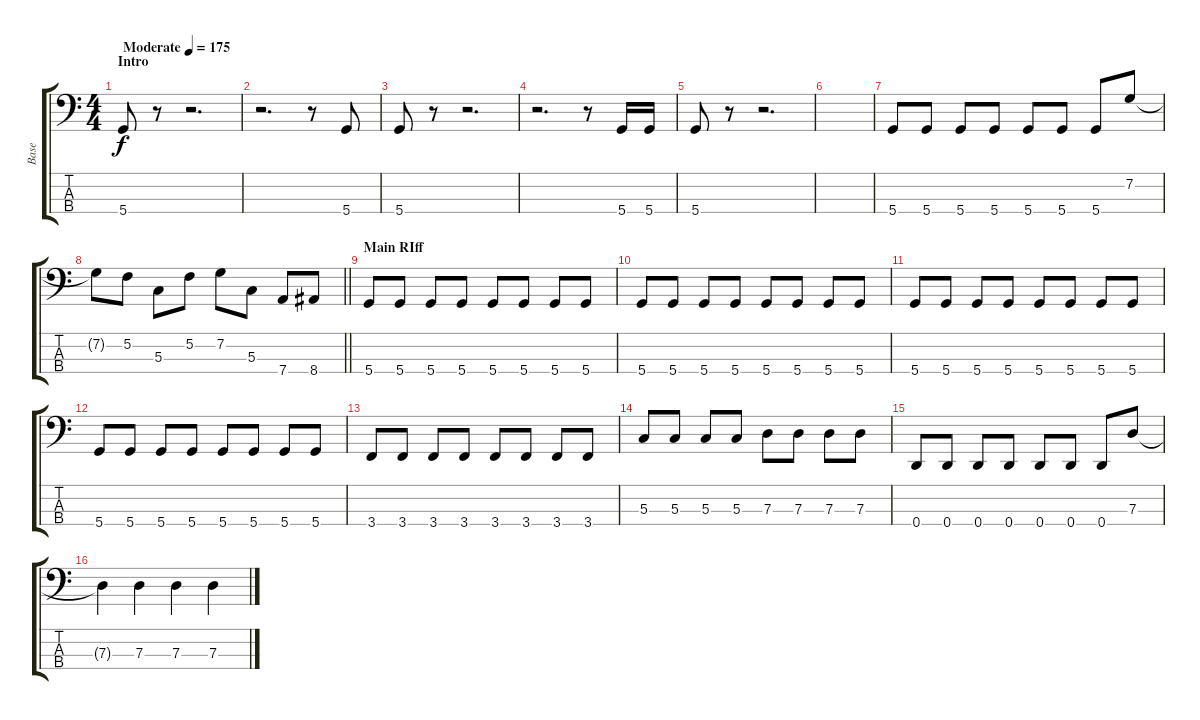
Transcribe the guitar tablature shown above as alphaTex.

\track ("Base" "Base") {instrument electricbasspick}
\staff {score tabs}
\tuning (F2 C2 G1 D1) {hide}
\ts (4 4)
\section ("" "Intro")
\tempo (175 "Moderate")
\clef f4
\ks c
5.4.8{dy f instrument electricbasspick} r.8 r.2{d} |
r.2{d} r.8 5.4.8 |
5.4.8 r.8 r.2{d} |
r.2{d} r.8 5.4.16 5.4.16 |
5.4.8 r.8 r.2{d} |
|
5.4.8 5.4.8 5.4.8 5.4.8 5.4.8 5.4.8 5.4.8 7.2.8 |
\barLineRight lightlight
7.2{t}.8 5.2.8 5.3.8 5.2.8 7.2.8 5.3.8 7.4.8 8.4.8 |
\section ("" "Main RIff")
5.4.8 5.4.8 5.4.8 5.4.8 5.4.8 5.4.8 5.4.8 5.4.8 |
5.4.8 5.4.8 5.4.8 5.4.8 5.4.8 5.4.8 5.4.8 5.4.8 |
5.4.8 5.4.8 5.4.8 5.4.8 5.4.8 5.4.8 5.4.8 5.4.8 |
5.4.8 5.4.8 5.4.8 5.4.8 5.4.8 5.4.8 5.4.8 5.4.8 |
3.4.8 3.4.8 3.4.8 3.4.8 3.4.8 3.4.8 3.4.8 3.4.8 |
5.3.8 5.3.8 5.3.8 5.3.8 7.3.8 7.3.8 7.3.8 7.3.8 |
0.4.8 0.4.8 0.4.8 0.4.8 0.4.8 0.4.8 0.4.8 7.3.8 |
7.3{t}.4 7.3.4 7.3.4 7.3.4
